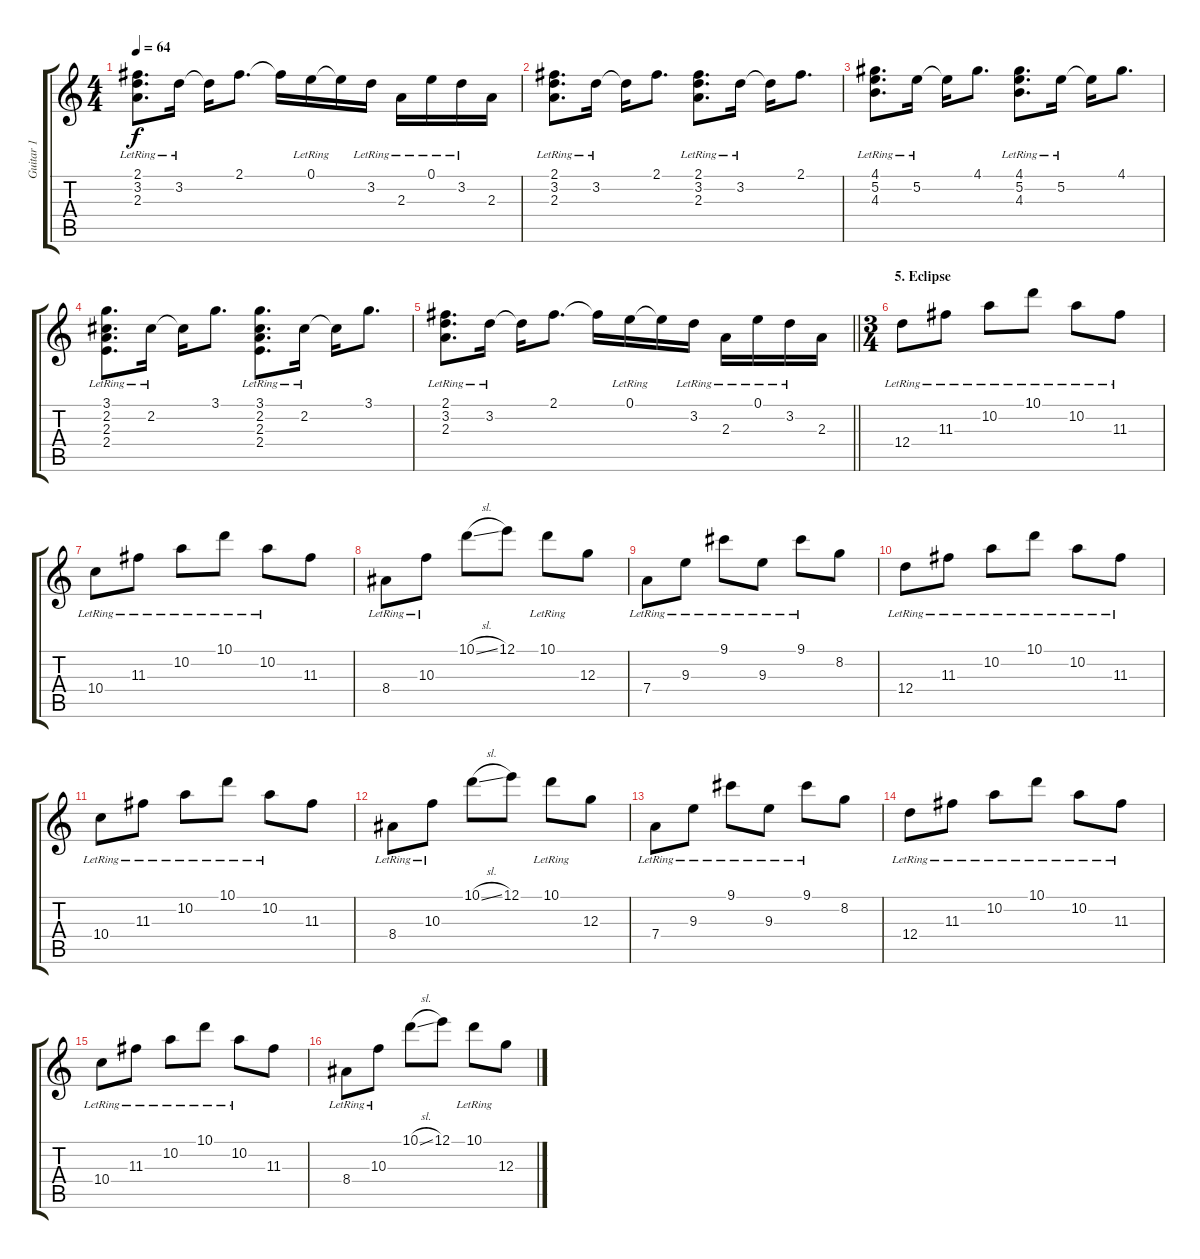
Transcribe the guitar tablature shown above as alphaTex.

\track ("Guitar 1" "Guitar 1") {mute instrument electricguitarclean}
\staff {score tabs}
\tuning (E4 B3 G3 D3 A2 E2) {hide}
\ts (4 4)
\tempo 64
\clef g2
\ks c
(2.1{lr} 3.2 2.3{lr}).8{d dy f} 3.2{lr}.16 3.2{t}.16 2.1.8{d} 2.1{t}.16 0.1{lr}.16 0.1{t}.16 3.2{lr}.16 2.3{lr}.16 0.1{lr}.16 3.2{lr}.16 2.3.16 |
(2.1{lr} 3.2 2.3{lr}).8{d} 3.2{lr}.16 3.2{t}.16 2.1.8{d} (2.1{lr} 3.2 2.3{lr}).8{d} 3.2{lr}.16 3.2{t}.16 2.1.8{d} |
(4.1{lr} 5.2 4.3{lr}).8{d} 5.2{lr}.16 5.2{t}.16 4.1.8{d} (4.1{lr} 5.2 4.3{lr}).8{d} 5.2{lr}.16 5.2{t}.16 4.1.8{d} |
(3.1{lr} 2.2 2.3{lr} 2.4{lr}).8{d} 2.2{lr}.16 2.2{t}.16 3.1.8{d} (3.1{lr} 2.2 2.3{lr} 2.4{lr}).8{d} 2.2{lr}.16 2.2{t}.16 3.1.8{d} |
\barLineRight lightlight
(2.1{lr} 3.2 2.3{lr}).8{d} 3.2{lr}.16 3.2{t}.16 2.1.8{d} 2.1{t}.16 0.1{lr}.16 0.1{t}.16 3.2{lr}.16 2.3{lr}.16 0.1{lr}.16 3.2{lr}.16 2.3.16 |
\ts (3 4)
\section ("" "5. Eclipse")
12.4{lr}.8 11.3{lr}.8 10.2{lr}.8 10.1{lr}.8 10.2{lr}.8 11.3{lr}.8 |
10.4{lr}.8 11.3{lr}.8 10.2{lr}.8 10.1{lr}.8 10.2{lr}.8 11.3.8 |
8.4{lr}.8 10.3{lr}.8 10.1{sl}.8 12.1.8 10.1{lr}.8 12.3.8 |
7.4{lr}.8 9.3{lr}.8 9.1{lr}.8 9.3{lr}.8 9.1{lr}.8 8.2.8 |
12.4{lr}.8 11.3{lr}.8 10.2{lr}.8 10.1{lr}.8 10.2{lr}.8 11.3{lr}.8 |
10.4{lr}.8 11.3{lr}.8 10.2{lr}.8 10.1{lr}.8 10.2{lr}.8 11.3.8 |
8.4{lr}.8 10.3{lr}.8 10.1{sl}.8 12.1.8 10.1{lr}.8 12.3.8 |
7.4{lr}.8 9.3{lr}.8 9.1{lr}.8 9.3{lr}.8 9.1{lr}.8 8.2.8 |
12.4{lr}.8 11.3{lr}.8 10.2{lr}.8 10.1{lr}.8 10.2{lr}.8 11.3{lr}.8 |
10.4{lr}.8 11.3{lr}.8 10.2{lr}.8 10.1{lr}.8 10.2{lr}.8 11.3.8 |
8.4{lr}.8 10.3{lr}.8 10.1{sl}.8 12.1.8 10.1{lr}.8 12.3.8
